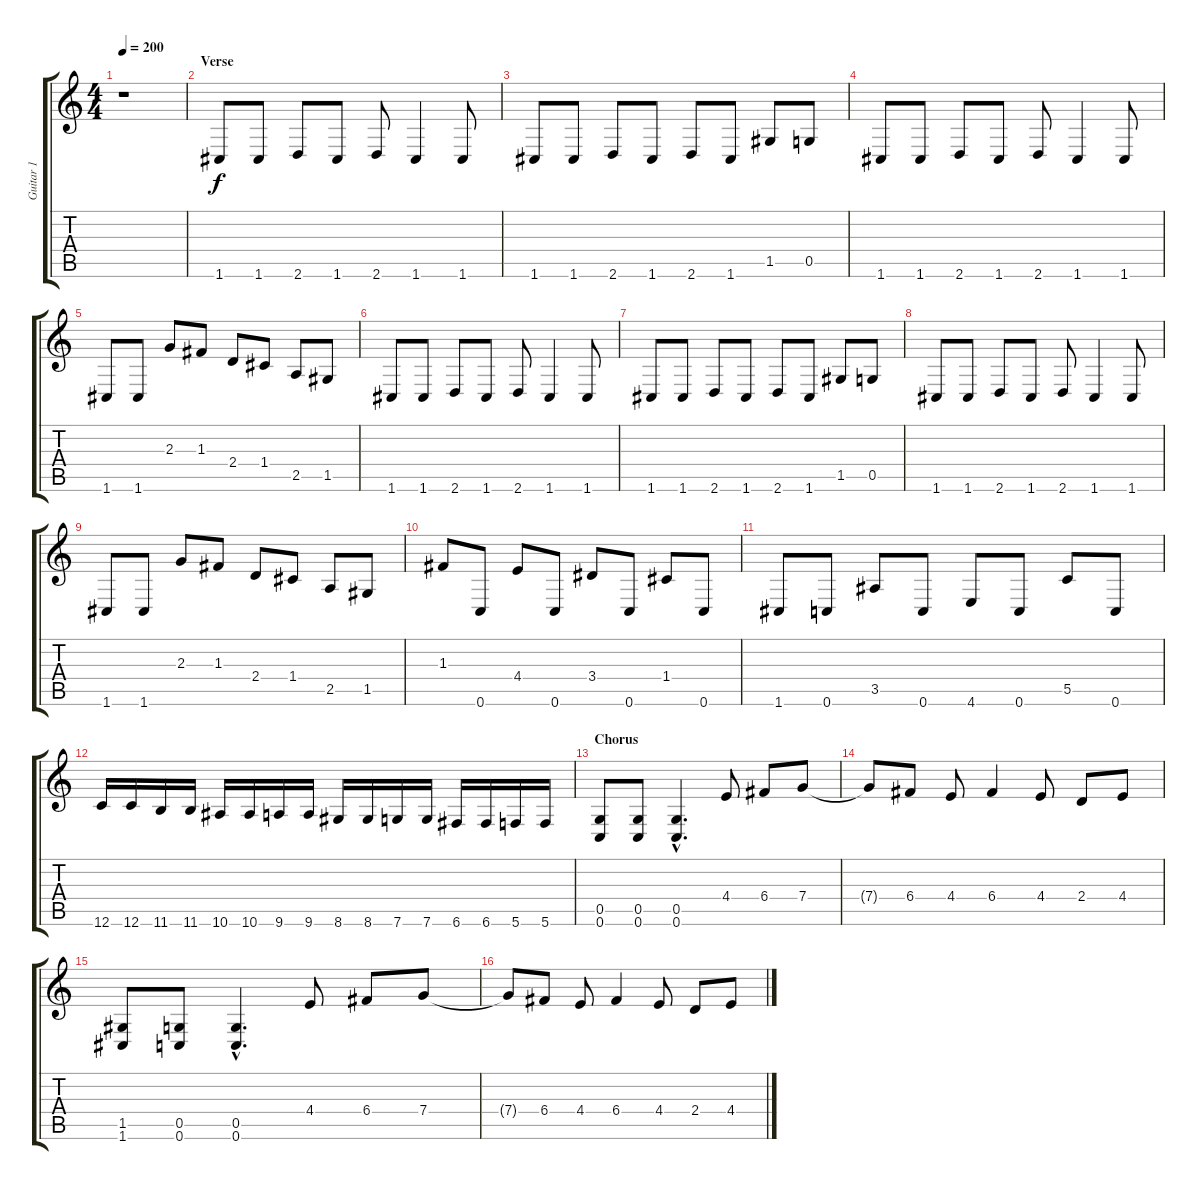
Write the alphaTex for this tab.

\track ("Guitar 1" "Guitar 1") {instrument distortionguitar}
\staff {score tabs}
\tuning (D4 A3 F3 C3 G2 C2) {hide}
\ts (4 4)
\tempo 200
\clef g2
\ks c
r.1{dy f} |
\section ("" "Verse")
1.6.8 1.6.8 2.6.8 1.6.8 2.6.8 1.6.4 1.6.8 |
1.6.8 1.6.8 2.6.8 1.6.8 2.6.8 1.6.8 1.5.8 0.5.8 |
1.6.8 1.6.8 2.6.8 1.6.8 2.6.8 1.6.4 1.6.8 |
1.6.8 1.6.8 2.3.8 1.3.8 2.4.8 1.4.8 2.5.8 1.5.8 |
1.6.8 1.6.8 2.6.8 1.6.8 2.6.8 1.6.4 1.6.8 |
1.6.8 1.6.8 2.6.8 1.6.8 2.6.8 1.6.8 1.5.8 0.5.8 |
1.6.8 1.6.8 2.6.8 1.6.8 2.6.8 1.6.4 1.6.8 |
1.6.8 1.6.8 2.3.8 1.3.8 2.4.8 1.4.8 2.5.8 1.5.8 |
1.3.8 0.6.8 4.4.8 0.6.8 3.4.8 0.6.8 1.4.8 0.6.8 |
1.6.8 0.6.8 3.5.8 0.6.8 4.6.8 0.6.8 5.5.8 0.6.8 |
12.6.16 12.6.16 11.6.16 11.6.16 10.6.16 10.6.16 9.6.16 9.6.16 8.6.16 8.6.16 7.6.16 7.6.16 6.6.16 6.6.16 5.6.16 5.6.16 |
\section ("" "Chorus")
(0.5 0.6).8 (0.5 0.6).8 (0.5{hac} 0.6{hac}).4{d} 4.4.8 6.4.8 7.4.8 |
7.4{t}.8 6.4.8 4.4.8 6.4.4 4.4.8 2.4.8 4.4.8 |
(1.5 1.6).8 (0.5 0.6).8 (0.5{hac} 0.6{hac}).4{d} 4.4.8 6.4.8 7.4.8 |
7.4{t}.8 6.4.8 4.4.8 6.4.4 4.4.8 2.4.8 4.4.8
